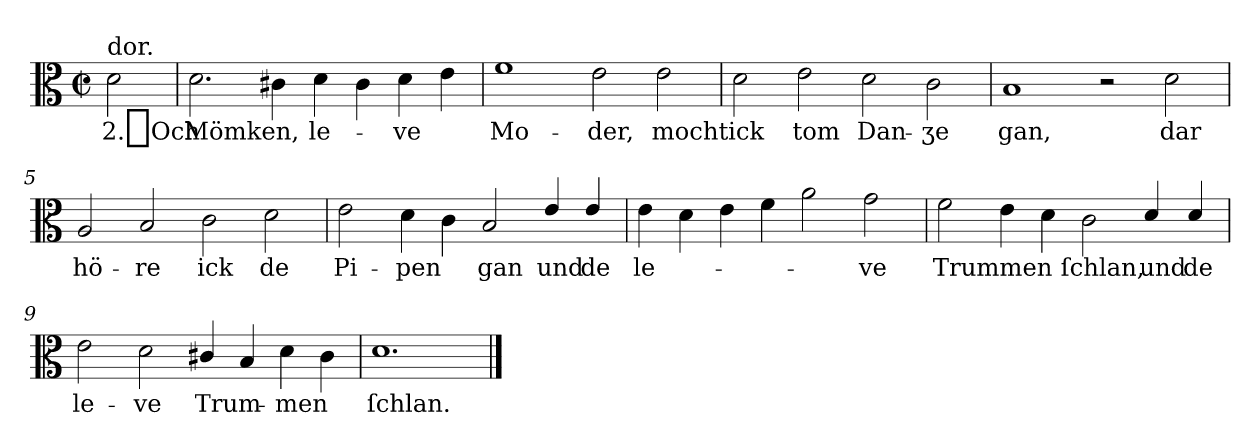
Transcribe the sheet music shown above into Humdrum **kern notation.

**kern	**text
*part1	*part1
*staff1	*staff1
*clefC3	*
*k[]	*
*D:dor	*
*M4/2	*
*met(c|)	*
=	=
!LO:TX:a:t=dor.	!
2d	2._Och
=1	=1
2.d	Mömken,
4c#X	.
4d	le-
4c#	.
4d	-ve
4e	.
=2	=2
1f	Mo-
2e	-der,
2e	mocht
=3	=3
2d	ick
2e	tom
2d	Dan-
2c	-ʒe
=4	=4
1B	gan,
2r	.
2d\	dar
=5	=5
2A	hö-
2B	-re
2c	ick
2d	de
=6	=6
2e	Pi-
4d	-pen
4c	.
2B	gan
4e/	und
4e/	de
=7	=7
4e	le-
4d	.
4e	.
4f	.
2a	.
2g	-ve
=8	=8
2f	Trummen
4e	.
4d	.
2c	ſchlan,
4d/	und
4d/	de
=9	=9
2e	le-
2d	-ve
4c#X/	Trum-
4B	.
4d	-men
4c#	.
=10	=10
1.d	ſchlan.
==	==
*-	*-
